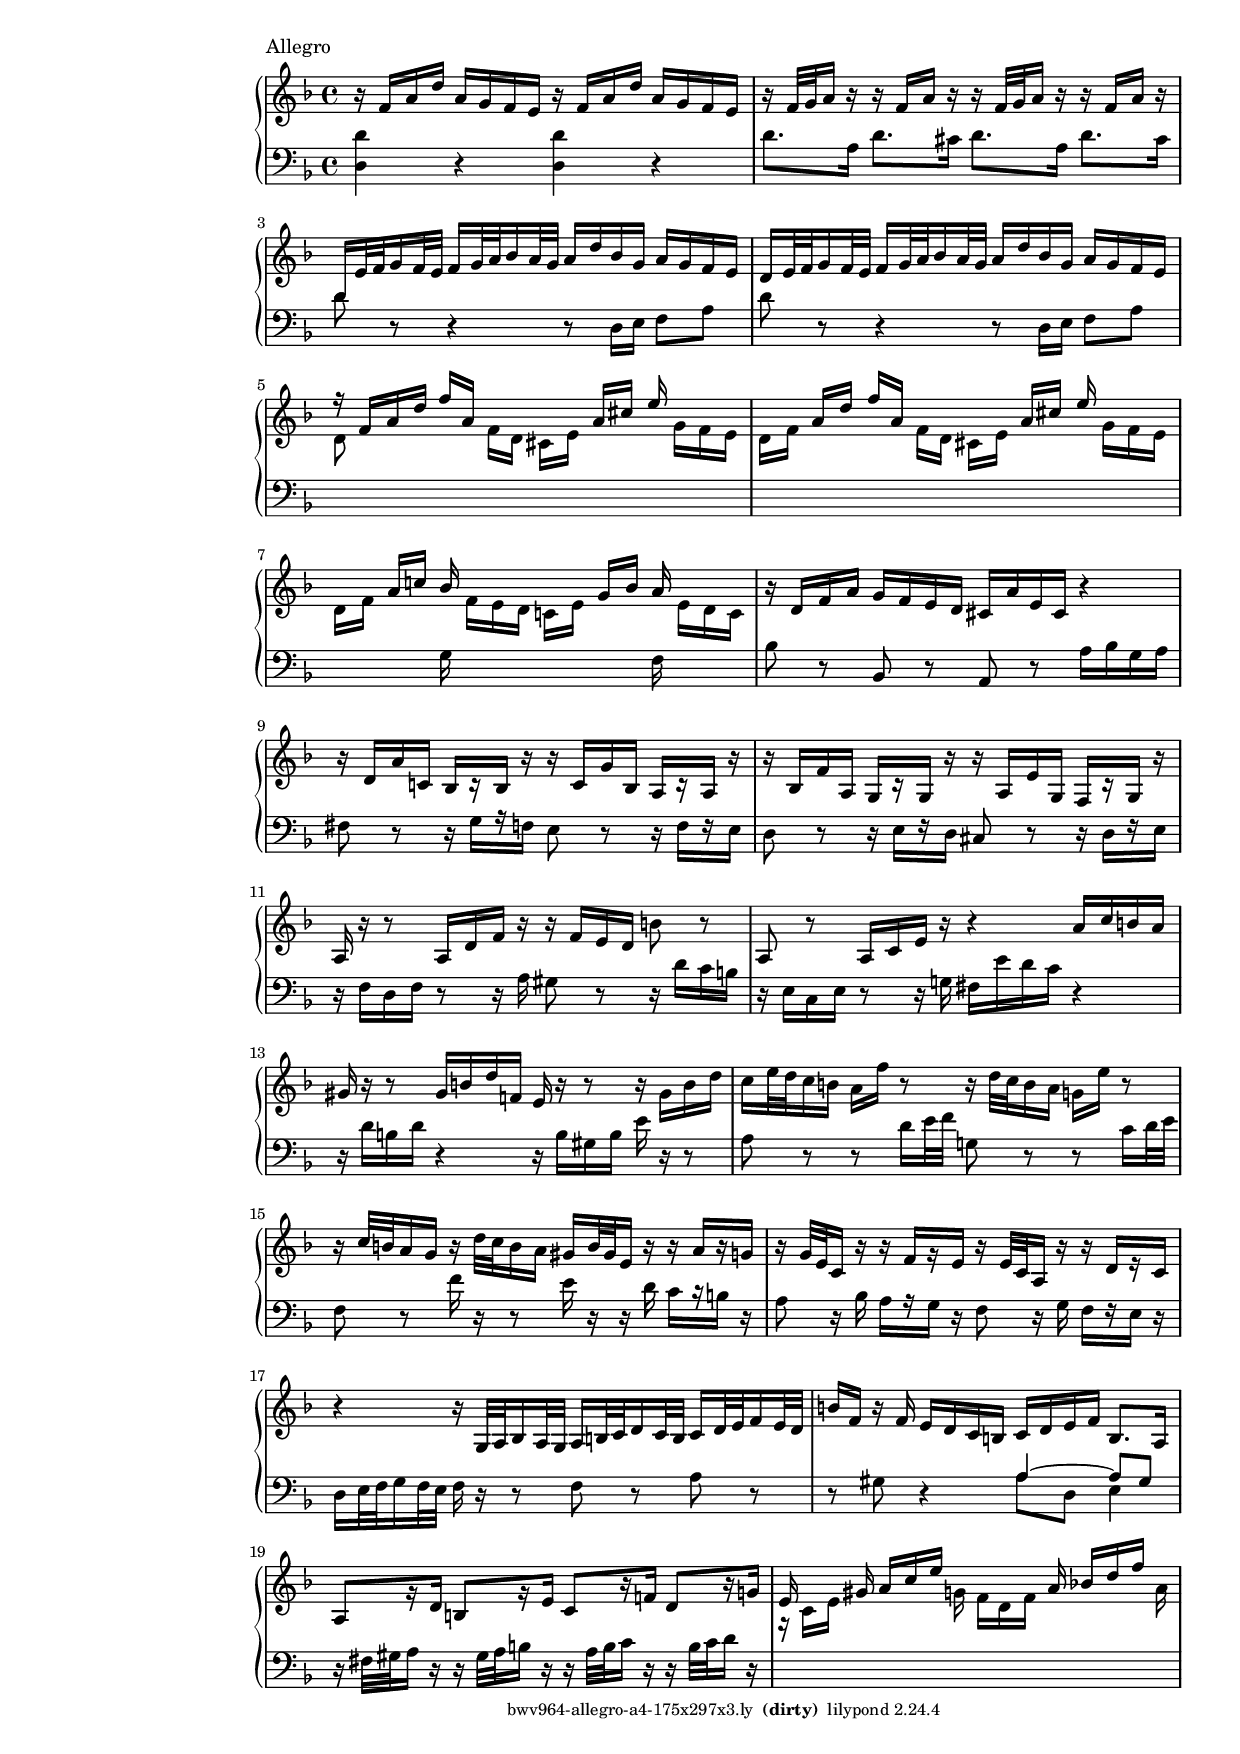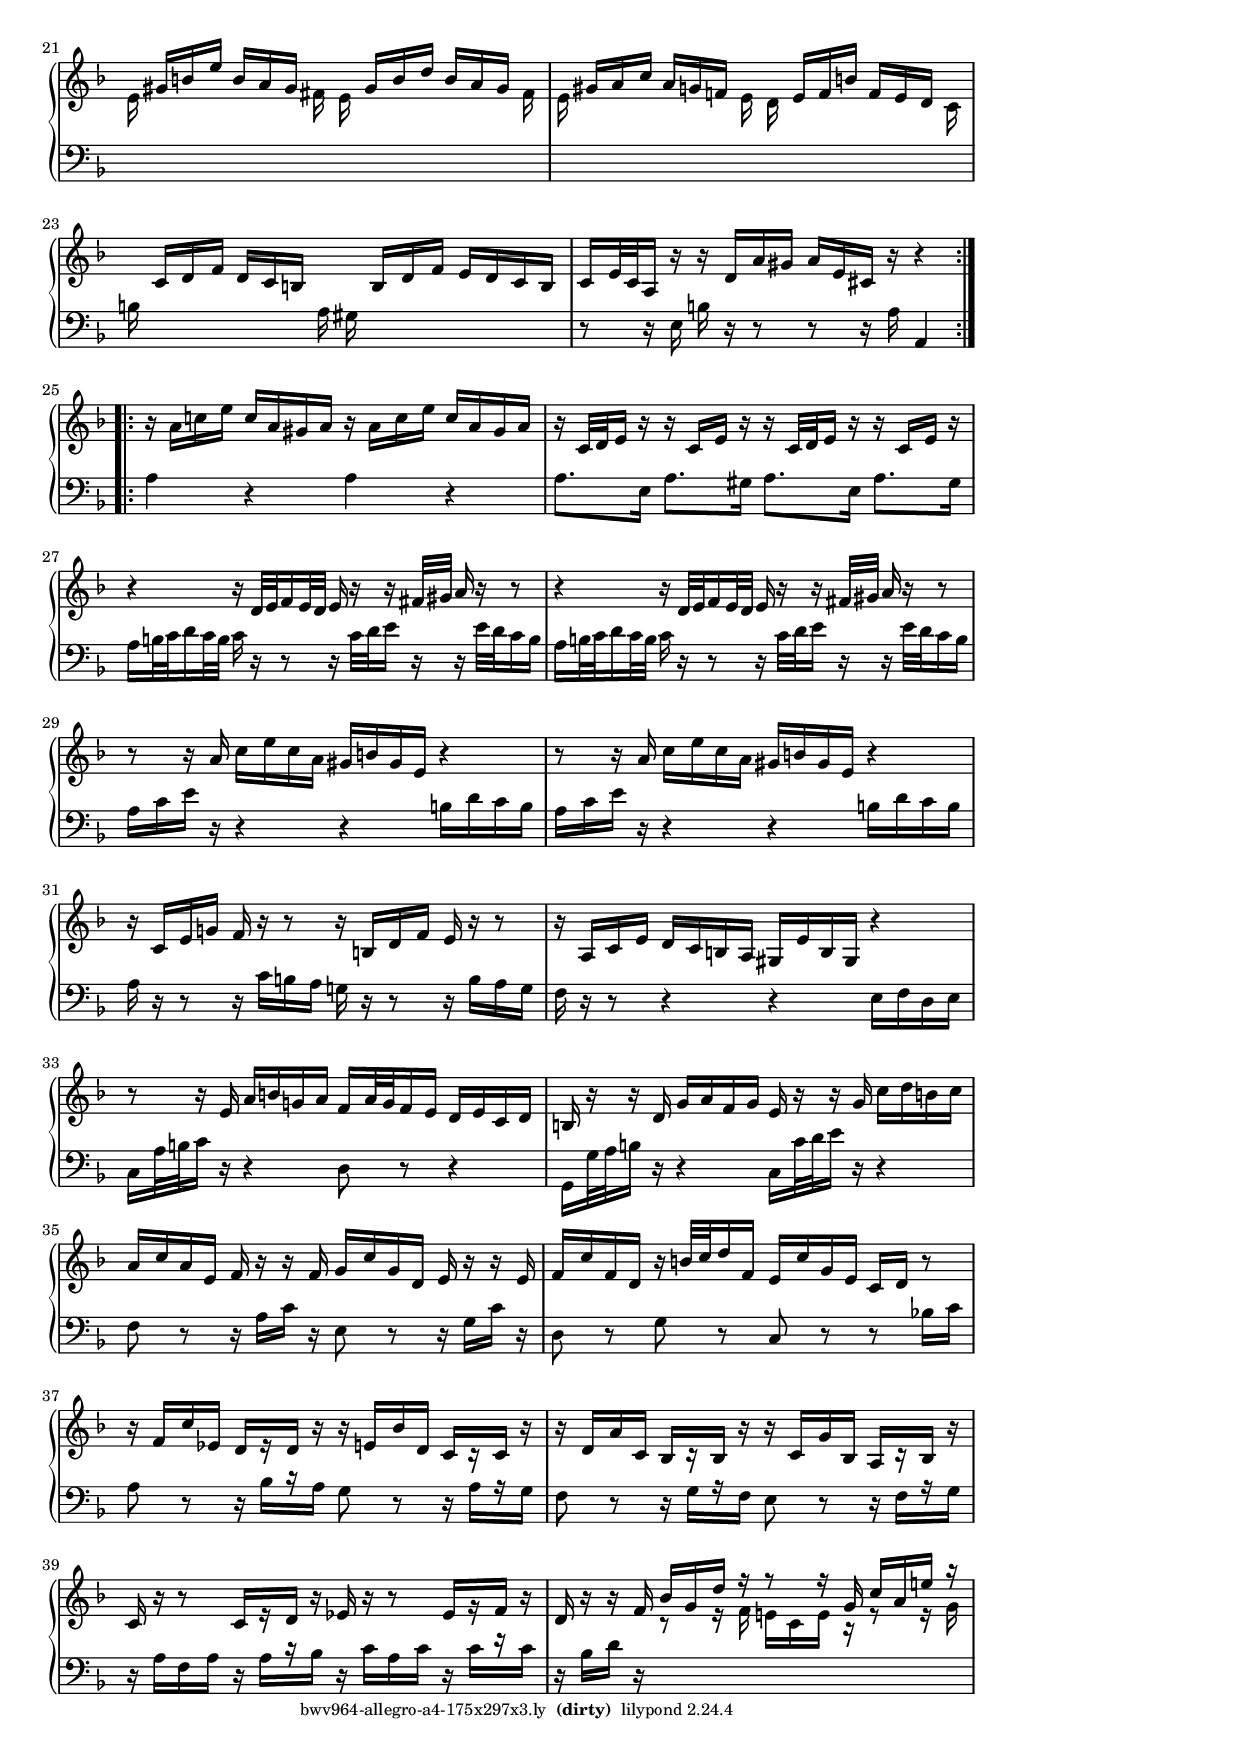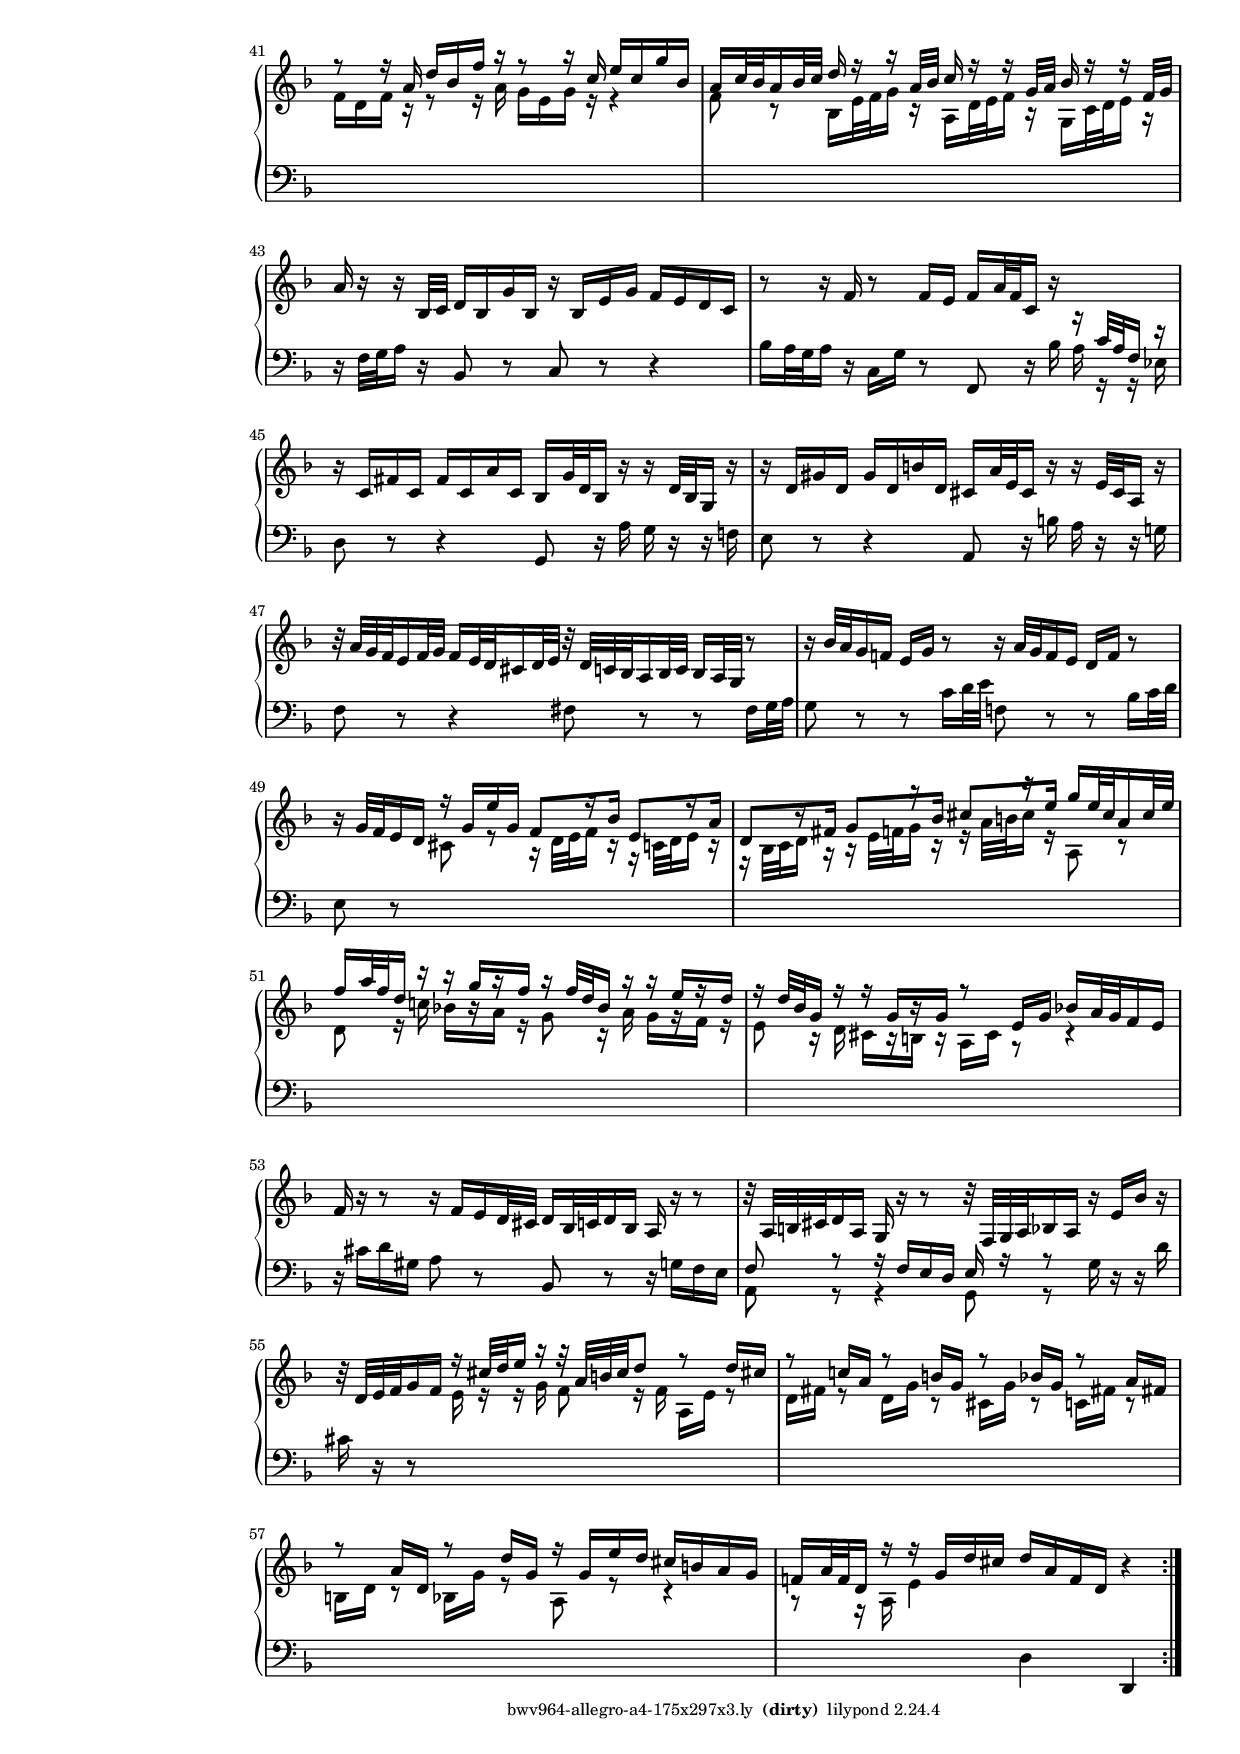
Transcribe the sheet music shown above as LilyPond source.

\version "2.18.2"

\include "../../include/general.ily"
\include "../../include/a4-175x297.ily"

breaks = {}

#(set-global-staff-size 17.1)
\version "2.18.2"

su = \stemUp
sd = \stemDown
sn = \stemNeutral
tu = \tieUp
td = \tieDown
tn = \tieNeutral
cstr = \change Staff = "right"
cstl = \change Staff = "left"

\header {
  meter = "Allegro"
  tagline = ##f
}

global = {
  \key d \minor
  \time 4/4
}

right = \relative c' {
  \global
 
  \repeat volta 2 {
    \repeat unfold 2 { r16 f a d a g f e }
    \repeat unfold 2 { r f32 g a16 r r f a r }
    
    \cstl \voiceOne
    \repeat unfold 2 {
      d,16 \cstr e32 f g16 f32 e f16 g32 a bes16 a32 g a16 d bes g a g f e }
    
    <<\new Voice { \voiceOne r16 f a d } 
      \new Voice { \voiceTwo d,8 }>>
    
    \oneVoice 
    \su f'16[ a,] \sd f[ d] cis[ e] \su a[ cis] e \sd g,[ f e]
    d[ f] \su a[ d] f[ a,] \sd f[ d] cis[ e] \su a[ cis] e \sd g,[ f e] 
    d[ f] \su a[ c!] bes \sd f[ e d] c![ e] \su g[ bes] a \sd e[ d c]
    
    \oneVoice r16 d f a g f e d cis a' e cis r4
    r16 d a' c,! bes[ r bes] r r c g' bes, a[ r a] r
    
    r bes f' a, g[ r g] r r a e' g, f[ r g] r
    a r r8 a16 d f r r f e d b'8 r
    a, r a16 c e r r4 a16 c b a
    
    
    gis r r8 gis16 b d f,! e r r8 r16 gis b d
    c e32 d c16 b a f' r8 r16 d32 c b16 a g! e' r8
    
    r16 c32 b a16 g r d'32 c b16 a gis b32 gis e16 r r a[ r g]
    r g32 e c16 r r f[ r e] r e32 c a16 r r d[ r c]
    
    r4 r16 g32 a bes16 a32 g a16 b32 c d16 c32 b c16 d32 e f16 e32 d 
    b'16 f r f e d c b c d e f b,8. a16
    
    a8[ r16 d] b8[ r16 e] c8[ r16 f!] d8[ r16 g!]
    <<{ e16 } \\ { r }>> \sd c[ e] \su gis a[ c e] \sd g, f[ d f] \su a bes![ d f] \sd a,
    e \su gis[ b e] b[ a gis] \sd fis e \su gis[ b d] b[ a gis] \sd fis
    
    e \su gis[ a c] a[ g f!] \sd e d \su e[ f b] f[ e d] \sd c
    \sn s c d f d c b s8 b16 d f e d c b 
    c e32 c a16 r r d a' gis a e cis r r4
  }
  
  \repeat volta 2 {
    r16 a' c! e c a gis a r a c e c a gis a
    \repeat unfold 2 { r c,32 d e16 r r c e r }
    
    \repeat unfold 2 {
      r4 r16 d32 e f16 e32 d e16 r r fis32 gis a16 r r8 }
    
    \repeat unfold 2 {
      r8 r16 a c e c a gis b gis e r4 }
    r16 c e g! f r r8 r16 b, d f e r r8
    
    r16 a, c e d c b a gis e' b gis r4
    r8 r16 e' a b g! a f a32 g f16 e d e c d
    
    b r r d g a f g e r r g c d b c
    a c a e f r r f g c g d e r r e
    f c' f, d r b'32 c d16 f, e c' g e c d r8
    
    
    r16 f c' ees, d[ r d] r r e bes' d, c[ r c] r
    r d a' c, bes[ r bes] r r c g' bes, a[ r bes] r
    c r r8 c16[ r d] r ees r r8 ees16[ r f] r
    
    d r r f \voiceOne bes g d' r r8 r16 g, c a e'! r
    r8 r16 a, d bes f' r r8 r16 c e c g' bes,
    
    a c32 bes a16 bes32 c d16 r r a32 bes c16 r r g32 a bes16 r r f32 g
    \oneVoice a16 r r bes,32 c d16 bes g' bes, r bes e g f e d c
    
    r8 r16 f r8 f16 e f a32 f c16 r \cstl \voiceOne  r c32 a f16 r
    \cstr \oneVoice r c' fis c fis c a' c, bes g'32 d bes16 r r d32 bes g16 r
    r d' gis d gis d b' d, cis a'32 e cis16 r r e32 cis a16 r
    
    r32 a' g f e16 f32 g f16 e32 d cis16 d32 e r d c bes a16 bes32 c bes16 a32 g r8
    r16 bes'32 a g16 f! e g r8 r16 a32 g f16 e d f r8
    
    
    r16 g32 f e16 d \voiceOne r16 g e' g, f8[ r16 bes] e,8[ r16 a]
    d,8[ r16 fis] g8[ r16 bes] cis8[ r16 e] g e32 cis a16 cis32 e
    
    f16 a32 f d16 r r g[ r f] r f32 d bes16 r r e[ r d]
    r d32 bes g16 r r g[ r g] r8 e16 g bes! a32 g f16 e
    
    \oneVoice f r r8 r16 f e d32 cis d16 bes32 c d16 bes a r r8
    r32 a b cis d16 a g r r8 r32 f g a bes16 a r e' bes' r
    
    r32 d, e f g16 f \voiceOne r cis'32 d e16 r r32 a, b cis d8 r d16 cis!
    r8 c!16 a r8 b16 g r8 bes16 g r8 a16 fis!
    
    r8 a16 d, r8 d'16 g, r16 g e' d cis b a g
    f! a32 f d16 r r g d' cis d a f d \oneVoice r4
  }
}
 
left = \relative c {
  \global
  
  \repeat volta 2 {
    <d d'>4 r q r
    \repeat unfold 2 { d'8. a16 d8. cis16 }
    
    \repeat unfold 2 {
      d8 r r4 r8 d,16 e f8 a }
    
    s1*2 
    s4 g16 s8. s4 f16 s8.
    
    bes8 r bes, r a r a'16 bes g a
    fis8 r r16 g[ r f] e8 r r16 f[ r e]
    
    d8 r r16 e16[ r d] cis8 r r16 d[ r e]
    r f d f r8 r16 a gis8 r r16 d' c b
    r e, c e r8 r16 g! fis e' d c r4
    
    
    r16 d b d r4 r16 b gis b e r r8
    a, r r d16 e32 f g,!8 r r c16 d32 e
    
    f,8 r f'16 r r8 e16 r r d c[ r b] r
    a8 r16 bes a[ r g] r f8 r16 g f[ r e] r
    
    d16 e32 f g16 f32 e f16 r r8 f r a r
    r gis r4 
    <<\new Voice { \voiceOne a4 ~ a8 gis }
      \new Voice { \voiceTwo a8 d, e4 }>>
    
    r16 fis32 gis a16 r r gis32 a b16 r r a32 b c16 r r b32 c d16 r
    s1*3
    
    b16 s4. a16 gis s s4.
    r8 r16 e b' r r8 r r16 a a,4
  }
  
  \repeat volta 2 {
    a'4 r a r
    \repeat unfold 2 { a8. e16 a8. gis16 }
    
    \repeat unfold 2 {
      a16 b32 c d16 c32 b c16 r r 8 r16 c32 d e16 r r e32 d c16 b }
    
    \repeat unfold 2 {
      a16 c e r r4 r b16 d c b}
    a16 r r8 r16 c b a g! r r8 r16 b a g
    
    f r r8 r4 r e16 f d e
    c a'32 b c16 r16 r4 d,8 r r4
    
    g,16 g'32 a b16 r r4 c,16 c'32 d e16 r r4
    f,8 r r16 a c r e,8 r r16 g c r
    d,8 r g r c, r r bes'!16 c
    
    
    a8 r r16 bes[ r a] g8 r r16 a[ r g]
    f8 r r16 g[ r f] e8 r r16 f[ r g]
    r a f a r a[ r bes] r c a c r c[ r c]
    
    r bes d r \cstr \voiceTwo r8 r16 f e! c e r r8 r16 g
    f d f r r8 r16 a g e g r r4
    
    f8 r bes,16 e32 f g16 r a, d32 e f16 r g, c32 d e16 r
    \cstl \oneVoice r16 f,32 g a16 r bes,8 r c r r4
    
    bes'16 a32 g a16 r c, g' r8 f, r16 \voiceTwo bes' a r r ees
    \oneVoice d8 r r4 g,8 r16 a' g r r f!
    e8 r r4 a,8 r16 b' a r r g!
    
    f8 r r4 fis8 r r fis16 g32 a 
    g8 r r c16 d32 e f,!8 r r bes16 c32 d
    
    
    e,8 r \cstr \voiceTwo cis' r r16 d32 e f16 r r c32 d e16 r
    r bes32 c d16 r r e32 f g16 r r a32 b cis16 r a,8 r
    
    d r16 c'!16 bes![ r a] r g8 r16 a g[ r f] r
    e8 r16 d cis[ r b] r a cis r8 r4
    
    \cstl \oneVoice r16 cis d gis, a8 r bes, r r16 g' f e
    <<\new Voice { \voiceOne f8 r r16 f e d e r r8 }
      \new Voice { \voiceTwo a,8 r r4 g8 r }>>
    g'16 r r d'
    
    cis r r8 \cstr \voiceTwo e16 r r g f8 r16 f a, e' r8
    d16 fis r8 d16 g r8 cis,16 g' r8 c,16 fis! r8
    
    b,16 d r8 bes16 g' r8 a, r r4
    r8 r16 a e'4 \cstl \oneVoice d, d,
  }
}

\score {
  \new PianoStaff <<
    \new Staff = "right" {
      << 
        \breaks
        \right
      >>
    }
    \new Staff = "left" { 
      \clef bass 
      <<
        \breaks
        \left 
      >>
    }
  >>
  \layout { indent = 0 }
}

